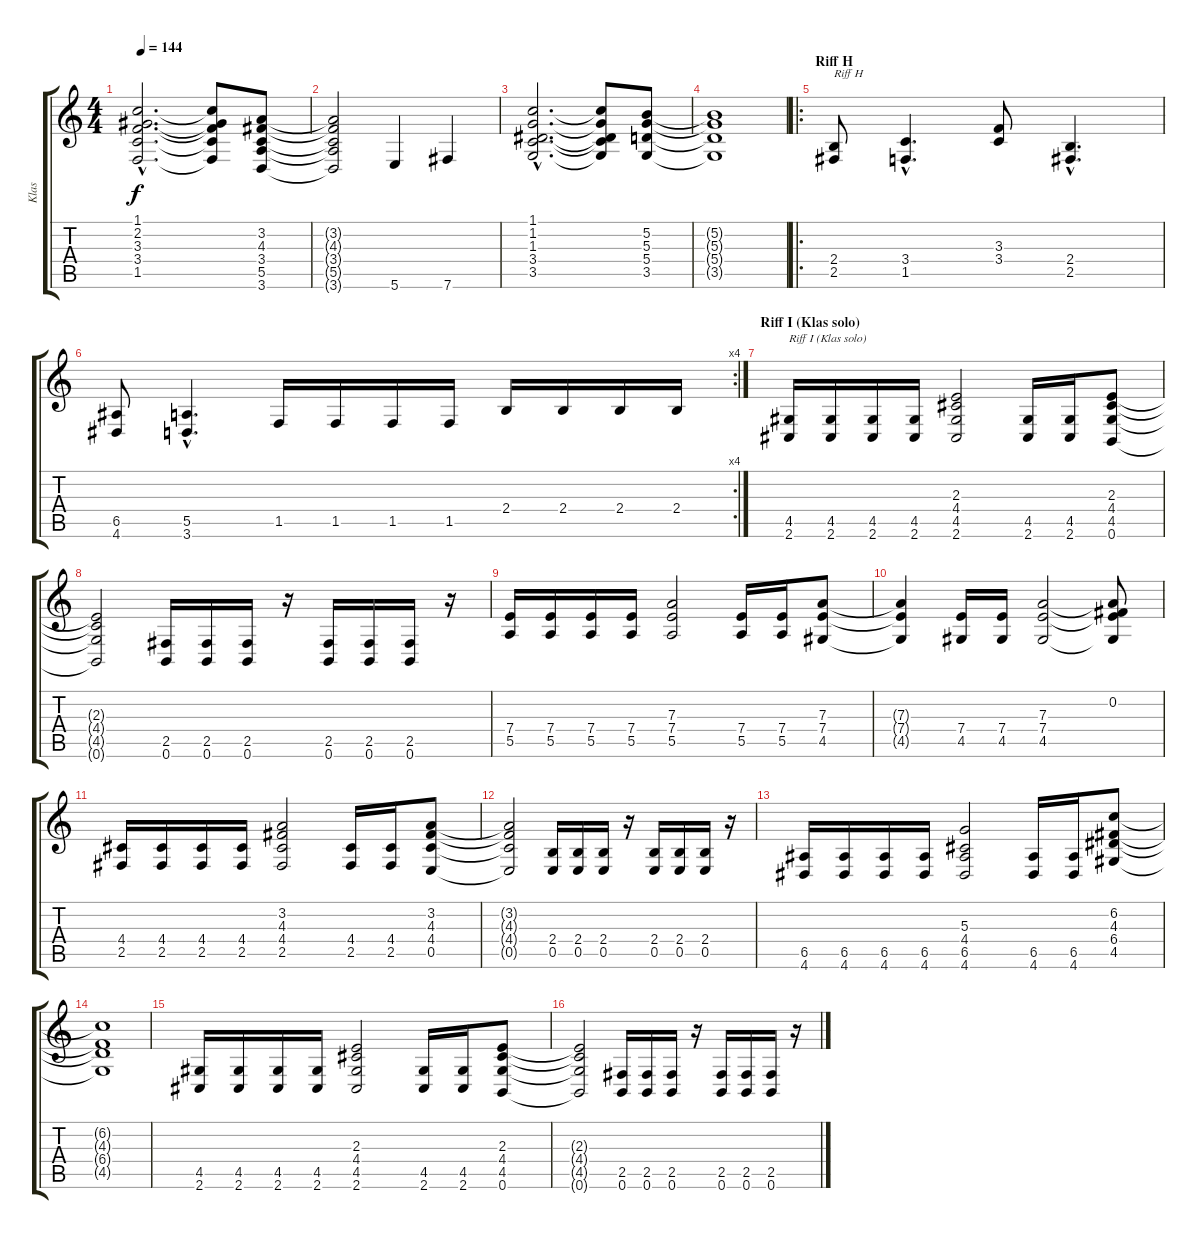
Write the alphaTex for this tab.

\track ("Klas" "Klas") {instrument distortionguitar}
\staff {score tabs}
\tuning (B3 Gb3 D3 A2 E2 B1) {hide}
\ts (4 4)
\tempo 144
\clef g2
\ks c
(1.1{hac} 2.2{hac} 3.3{hac} 3.4{hac} 1.5{hac}).2{d dy f} (1.1{t} 2.2{t} 3.3{t} 3.4{t} 1.5{t}).8 (3.2 4.3 3.4 5.5 3.6).8 |
(3.2{t} 4.3{t} 3.4{t} 5.5{t} 3.6{t}).2 5.6.4 7.6.4 |
(1.1{hac} 1.2{hac} 1.3{hac} 3.4{hac} 3.5{hac}).2{d} (1.1{t} 1.2{t} 1.3{t} 3.4{t} 3.5{t}).8 (5.2 5.3 5.4 3.5).8 |
(5.2{t} 5.3{t} 5.4{t} 3.5{t}).1 |
\ro
\section ("" "Riff H")
(2.4 2.5).8{txt "Riff H"} (3.4{hac} 1.5{hac}).4{d} (3.3 3.4).8 (2.4{hac} 2.5{hac}).4{d} |
\rc 4
(6.5 4.6).8 (5.5{hac} 3.6{hac}).4{d} 1.5.16 1.5.16 1.5.16 1.5.16 2.4.16 2.4.16 2.4.16 2.4.16 |
\section ("" "Riff I (Klas solo)")
(4.5 2.6).16{txt "Riff I (Klas solo)"} (4.5 2.6).16 (4.5 2.6).16 (4.5 2.6).16 (2.3 4.4 4.5 2.6).2 (4.5 2.6).16 (4.5 2.6).16 (2.3 4.4 4.5 0.6).8 |
(2.3{t} 4.4{t} 4.5{t} 0.6{t}).2 (2.5 0.6).16 (2.5 0.6).16 (2.5 0.6).16 r.16 (2.5 0.6).16 (2.5 0.6).16 (2.5 0.6).16 r.16 |
(7.4 5.5).16 (7.4 5.5).16 (7.4 5.5).16 (7.4 5.5).16 (7.3 7.4 5.5).2 (7.4 5.5).16 (7.4 5.5).16 (7.3 7.4 4.5).8 |
(7.3{t} 7.4{t} 4.5{t}).4 (7.4 4.5).16 (7.4 4.5).16 (7.3 7.4 4.5).2 (0.2 7.3{t} 7.4{t} 4.5{t}).8 |
(4.4 2.5).16 (4.4 2.5).16 (4.4 2.5).16 (4.4 2.5).16 (3.2 4.3 4.4 2.5).2 (4.4 2.5).16 (4.4 2.5).16 (3.2 4.3 4.4 0.5).8 |
(3.2{t} 4.3{t} 4.4{t} 0.5{t}).2 (2.4 0.5).16 (2.4 0.5).16 (2.4 0.5).16 r.16 (2.4 0.5).16 (2.4 0.5).16 (2.4 0.5).16 r.16 |
(6.5 4.6).16 (6.5 4.6).16 (6.5 4.6).16 (6.5 4.6).16 (5.3 4.4 6.5 4.6).2 (6.5 4.6).16 (6.5 4.6).16 (6.2 4.3 6.4 4.5).8 |
(6.2{t} 4.3{t} 6.4{t} 4.5{t}).1 |
(4.5 2.6).16 (4.5 2.6).16 (4.5 2.6).16 (4.5 2.6).16 (2.3 4.4 4.5 2.6).2 (4.5 2.6).16 (4.5 2.6).16 (2.3 4.4 4.5 0.6).8 |
(2.3{t} 4.4{t} 4.5{t} 0.6{t}).2 (2.5 0.6).16 (2.5 0.6).16 (2.5 0.6).16 r.16 (2.5 0.6).16 (2.5 0.6).16 (2.5 0.6).16 r.16
